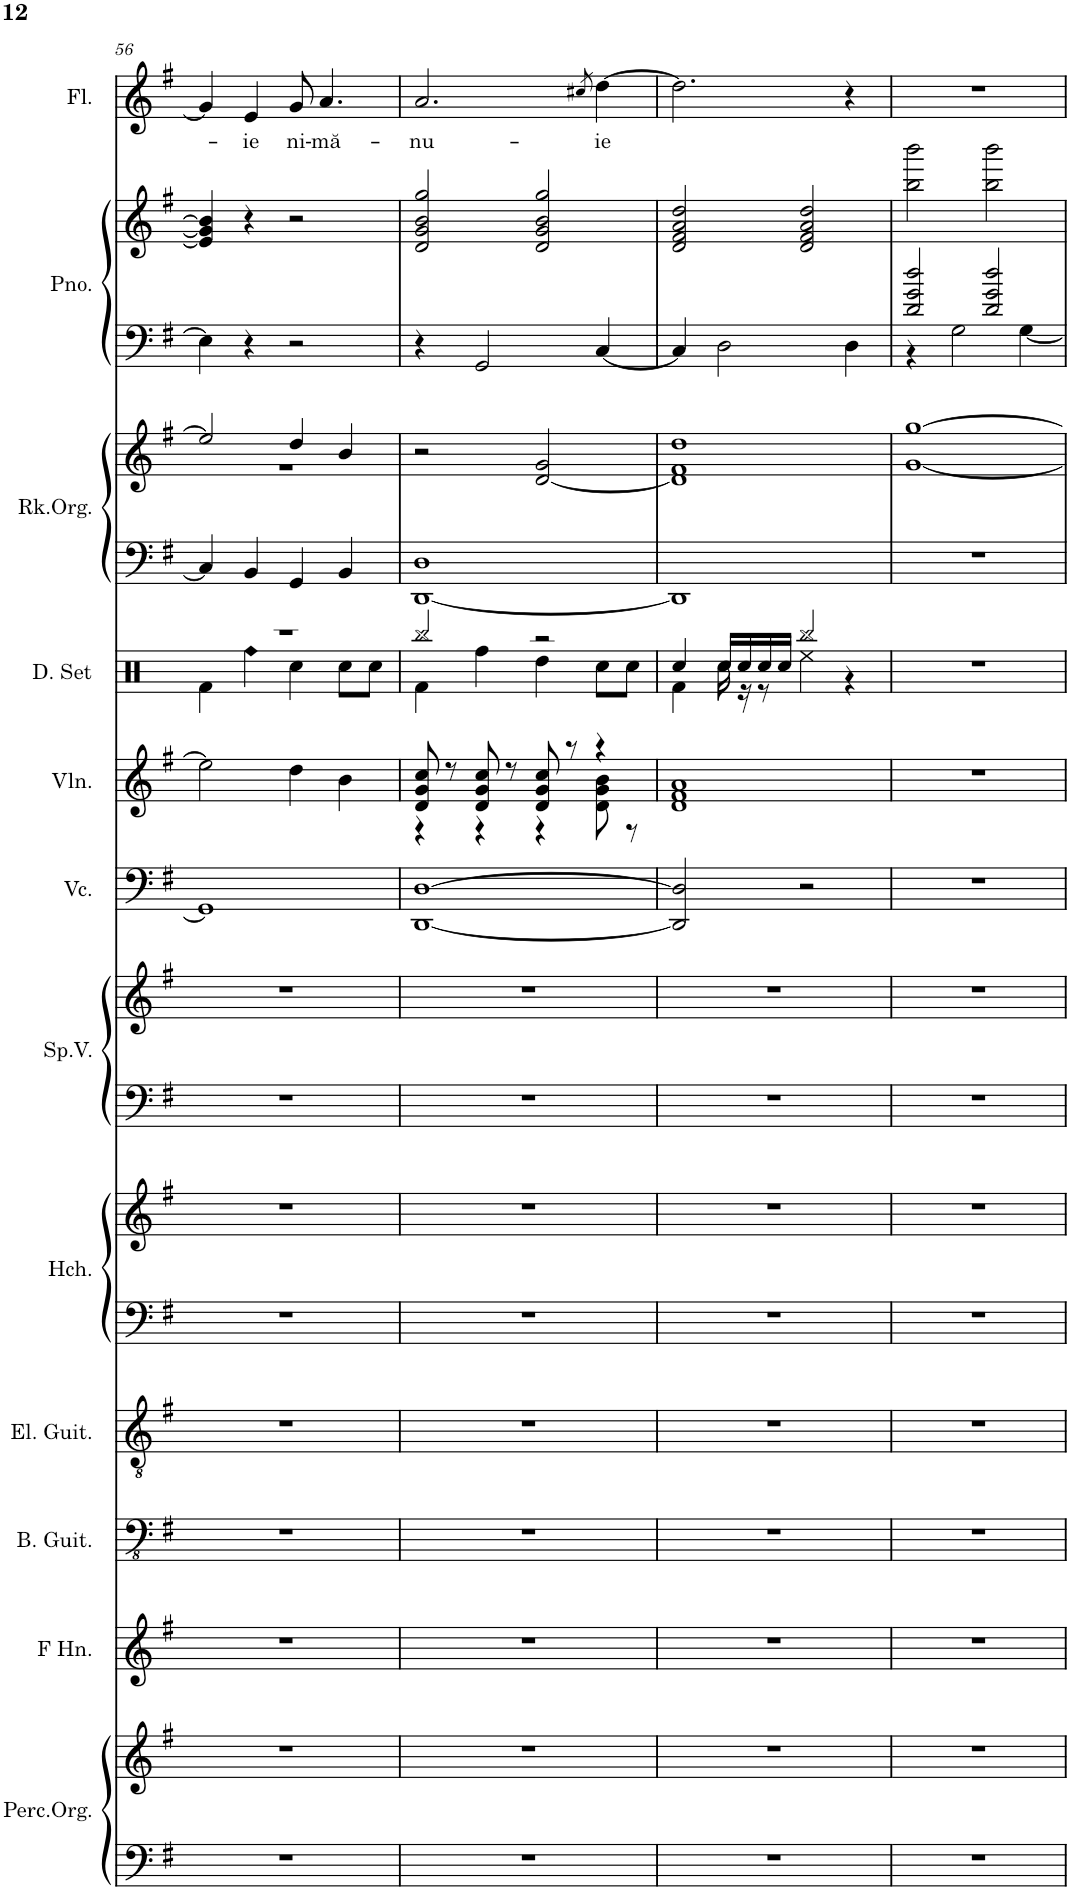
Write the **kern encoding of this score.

**kern	**kern	**kern	**kern	**kern	**kern	**kern	**kern	**kern	**kern	**kern	**kern	**kern	**kern	**kern	**kern	**kern	**text
*part12	*part12	*part11	*part10	*part9	*part8	*part8	*part7	*part7	*part6	*part5	*part4	*part3	*part3	*part2	*part2	*part1	*part1
*staff17	*staff16	*staff15	*staff14	*staff13	*staff12	*staff11	*staff10	*staff9	*staff8	*staff7	*staff6	*staff5	*staff4	*staff3	*staff2	*staff1	*staff1
*I"Perc.Organ	*	*I"Horn in F	*I"Bass Guitar	*I"Electric Guitar	*I"Harpsichord	*	*I"Space Voice	*	*I"Violoncello	*I"Violin	*I"Drumset	*I"Rock Organ	*	*I"Piano	*	*I"Flute	*
*I'Perc.Org.	*	*	*I'B. Guit.	*I'El. Guit.	*I'Hch.	*	*I'Sp.V.	*	*I'Vc.	*I'Vln.	*I'D. Set	*I'Rk.Org.	*	*I'Pno.	*	*I'Fl.	*
!!LO:PB:g=z
*clefF4	*clefG2	*clefG2	*clefFv4	*clefGv2	*clefF4	*clefG2	*clefF4	*clefG2	*clefF4	*clefG2	*clefX	*clefF4	*clefG2	*clefF4	*clefG2	*clefG2	*
*k[f#]	*k[f#]	*k[f#]	*k[f#]	*k[f#]	*k[f#]	*k[f#]	*k[f#]	*k[f#]	*k[f#]	*k[f#]	*k[]	*k[f#]	*k[f#]	*k[f#]	*k[f#]	*k[f#]	*
*M4/4	*M4/4	*M4/4	*M4/4	*M4/4	*M4/4	*M4/4	*M4/4	*M4/4	*M4/4	*M4/4	*M4/4	*M4/4	*M4/4	*M4/4	*M4/4	*M4/4	*
=56	=56	=56	=56	=56	=56	=56	=56	=56	=56	=56	=56	=56	=56	=56	=56	=56	=56
*	*	*	*	*	*	*	*	*	*	*	*^	*	*^	*	*	*	*
1r	1r	1r	1r	1r	1r	1r	1r	1r	1GG]	2ee\]	1r	4Rf\	4C/]	2ee/]	1r	4E\]	4e/] 4g/] 4b/]	4g/]	.
!	!	!	!	!	!	!	!	!	!	!	!	!LO:N:head=diamond	!	!	!	!	!	!	!LO:LY:b
.	.	.	.	.	.	.	.	.	.	.	.	4Rff\	4BB/	.	.	4r	4r	4e/	-ie
!	!	!	!	!	!	!	!	!	!	!	!	!	!	!	!	!	!	!	!LO:LY:b
.	.	.	.	.	.	.	.	.	.	4dd\	.	4Rcc\	4GG/	4dd/	.	2r	2r	8g/	ni-
!	!	!	!	!	!	!	!	!	!	!	!	!	!	!	!	!	!	!	!LO:LY:b
.	.	.	.	.	.	.	.	.	.	.	.	.	.	.	.	.	.	4.a/	-mă-
.	.	.	.	.	.	.	.	.	.	4b\	.	8Rcc\L	4BB/	4b/	.	.	.	.	.
.	.	.	.	.	.	.	.	.	.	.	.	8Rcc\J	.	.	.	.	.	.	.
*	*	*	*	*	*	*	*	*	*	*	*	*	*	*v	*v	*	*	*	*
=57	=57	=57	=57	=57	=57	=57	=57	=57	=57	=57	=57	=57	=57	=57	=57	=57	=57	=57
*	*	*	*	*	*	*	*	*	*	*^	*	*	*	*	*	*	*	*
!	!	!	!	!	!	!	!	!	!	!	!	!	!	!	!	!	!	!	!LO:LY:b
1r	1r	1r	1r	1r	1r	1r	1r	1r	[1DD [1D	8d/ 8g/ 8cc/	4r	2Rbb/	4Rf\	[1DD 1D	2r	4r	2d/ 2g/ 2b/ 2gg/	2.a/	-nu-
.	.	.	.	.	.	.	.	.	.	8r	.	.	.	.	.	.	.	.	.
.	.	.	.	.	.	.	.	.	.	8d/ 8g/ 8cc/	4r	.	4Rff\	.	.	2GG/	.	.	.
.	.	.	.	.	.	.	.	.	.	8r	.	.	.	.	.	.	.	.	.
.	.	.	.	.	.	.	.	.	.	8d/ 8g/ 8cc/	4r	2r	4Rdd\	.	[2d/ 2g/	.	2d/ 2g/ 2b/ 2gg/	.	.
.	.	.	.	.	.	.	.	.	.	8r	.	.	.	.	.	.	.	.	.
.	.	.	.	.	.	.	.	.	.	.	.	.	.	.	.	.	.	8qcc#X/	.
!	!	!	!	!	!	!	!	!	!	!	!	!	!	!	!	!	!	!	!LO:LY:b
.	.	.	.	.	.	.	.	.	.	4r	8d\ 8g\ 8b\	.	8Rcc\L	.	.	[4C/	.	[4dd\	-ie
.	.	.	.	.	.	.	.	.	.	.	8r	.	8Rcc\J	.	.	.	.	.	.
*	*	*	*	*	*	*	*	*	*	*v	*v	*	*	*	*	*	*	*	*
=58	=58	=58	=58	=58	=58	=58	=58	=58	=58	=58	=58	=58	=58	=58	=58	=58	=58	=58
1r	1r	1r	1r	1r	1r	1r	1r	1r	2DD/] 2D/]	1d 1f# 1a	4Rcc/	4Rf\	1DD]	1d] 1f# 1dd	4C/]	2d/ 2f#/ 2a/ 2dd/	2.dd\]	.
.	.	.	.	.	.	.	.	.	.	.	16Rcc/LL	16Rcc\	.	.	2D\	.	.	.
.	.	.	.	.	.	.	.	.	.	.	16Rcc/	16r	.	.	.	.	.	.
.	.	.	.	.	.	.	.	.	.	.	16Rcc/	8r	.	.	.	.	.	.
.	.	.	.	.	.	.	.	.	.	.	16Rcc/JJ	.	.	.	.	.	.	.
.	.	.	.	.	.	.	.	.	2r	.	2Rbb/	4Ree\	.	.	.	2d/ 2f#/ 2a/ 2dd/	.	.
.	.	.	.	.	.	.	.	.	.	.	.	4r	.	.	4D\	.	4r	.
*	*	*	*	*	*	*	*	*	*	*	*v	*v	*	*	*	*	*	*
=59	=59	=59	=59	=59	=59	=59	=59	=59	=59	=59	=59	=59	=59	=59	=59	=59	=59
*	*	*	*	*	*	*	*	*	*	*	*	*	*	*^	*	*	*
1r	1r	1r	1r	1r	1r	1r	1r	1r	1r	1r	1r	1r	[1g [1gg	2d/ 2g/ 2dd/	4r	2bb\ 2bbb\	1r	.
.	.	.	.	.	.	.	.	.	.	.	.	.	.	.	2G\	.	.	.
.	.	.	.	.	.	.	.	.	.	.	.	.	.	2d/ 2g/ 2dd/	.	2bb\ 2bbb\	.	.
.	.	.	.	.	.	.	.	.	.	.	.	.	.	.	[4G\	.	.	.
*	*	*	*	*	*	*	*	*	*	*	*	*	*	*v	*v	*	*	*
=	=	=	=	=	=	=	=	=	=	=	=	=	=	=	=	=	=
*-	*-	*-	*-	*-	*-	*-	*-	*-	*-	*-	*-	*-	*-	*-	*-	*-	*-
